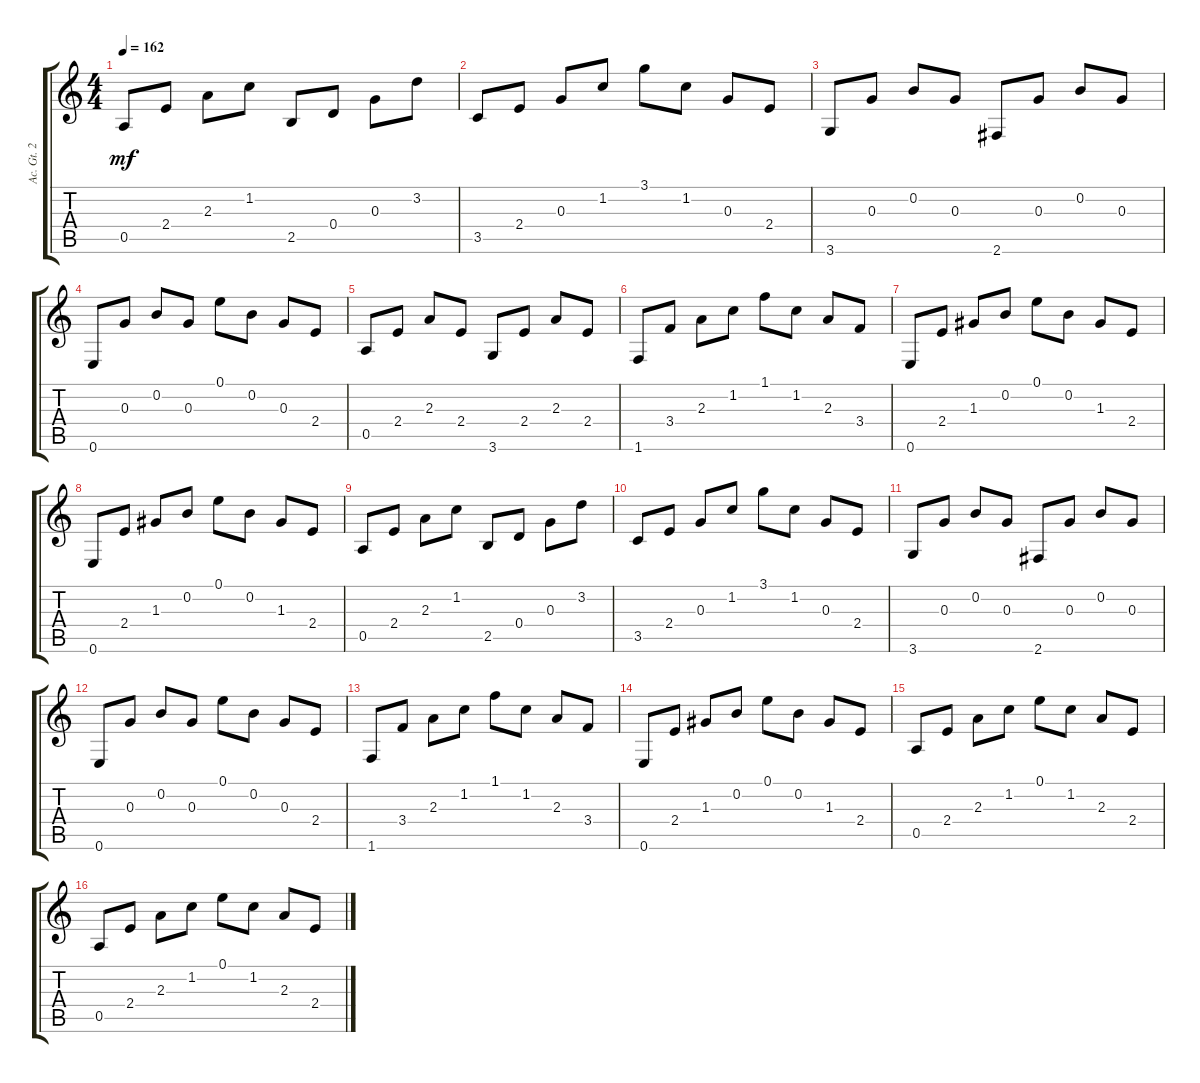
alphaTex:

\track ("Ac. Gt. 2" "Ac. Gt. 2") {instrument acousticguitarsteel}
\staff {score tabs}
\tuning (E4 B3 G3 D3 A2 E2) {hide}
\ts (4 4)
\tempo 162
\clef g2
\ks c
0.5.8{dy mf} 2.4.8 2.3.8 1.2.8 2.5.8 0.4.8 0.3.8 3.2.8 |
3.5.8 2.4.8 0.3.8 1.2.8 3.1.8 1.2.8 0.3.8 2.4.8 |
3.6.8 0.3.8 0.2.8 0.3.8 2.6.8 0.3.8 0.2.8 0.3.8 |
0.6.8 0.3.8 0.2.8 0.3.8 0.1.8 0.2.8 0.3.8 2.4.8 |
0.5.8 2.4.8 2.3.8 2.4.8 3.6.8 2.4.8 2.3.8 2.4.8 |
1.6.8 3.4.8 2.3.8 1.2.8 1.1.8 1.2.8 2.3.8 3.4.8 |
0.6.8 2.4.8 1.3.8 0.2.8 0.1.8 0.2.8 1.3.8 2.4.8 |
0.6.8 2.4.8 1.3.8 0.2.8 0.1.8 0.2.8 1.3.8 2.4.8 |
0.5.8 2.4.8 2.3.8 1.2.8 2.5.8 0.4.8 0.3.8 3.2.8 |
3.5.8 2.4.8 0.3.8 1.2.8 3.1.8 1.2.8 0.3.8 2.4.8 |
3.6.8 0.3.8 0.2.8 0.3.8 2.6.8 0.3.8 0.2.8 0.3.8 |
0.6.8 0.3.8 0.2.8 0.3.8 0.1.8 0.2.8 0.3.8 2.4.8 |
1.6.8 3.4.8 2.3.8 1.2.8 1.1.8 1.2.8 2.3.8 3.4.8 |
0.6.8 2.4.8 1.3.8 0.2.8 0.1.8 0.2.8 1.3.8 2.4.8 |
0.5.8 2.4.8 2.3.8 1.2.8 0.1.8 1.2.8 2.3.8 2.4.8 |
0.5.8 2.4.8 2.3.8 1.2.8 0.1.8 1.2.8 2.3.8 2.4.8
